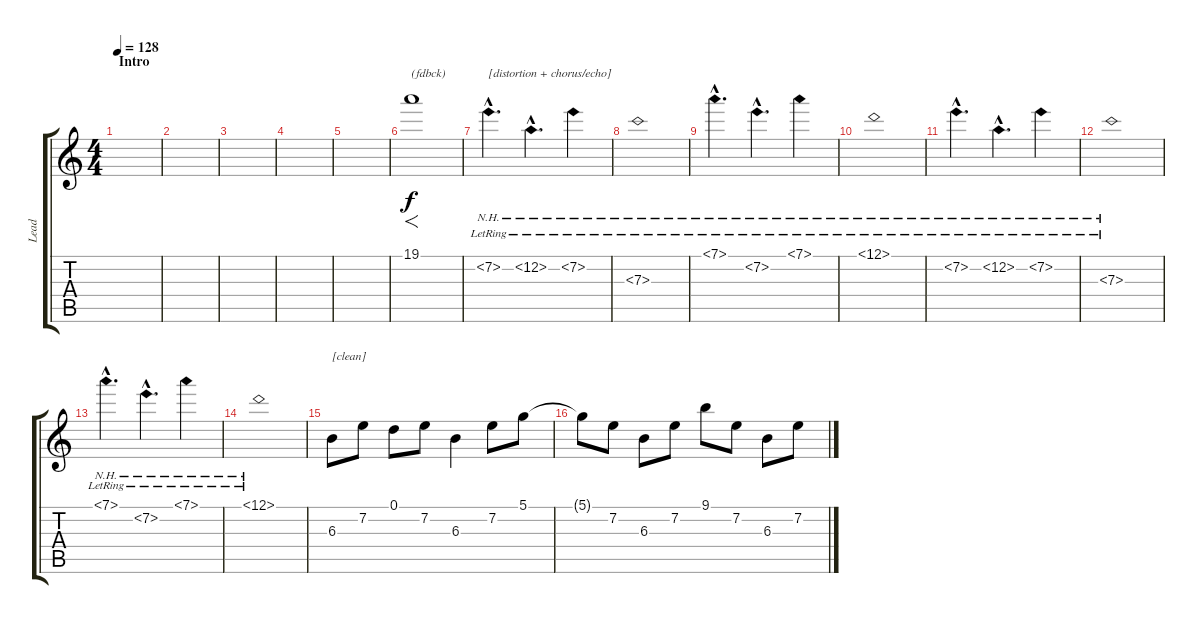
\track ("Lead" "Lead") {instrument distortionguitar}
\staff {score tabs}
\tuning (D4 A3 F3 C3 G2 C2) {hide}
\ts (4 4)
\section ("" "Intro")
\tempo 128
\clef g2
\ks c
|
|
|
|
|
19.1.1{f txt "(fdbck)" instrument distortionguitar} |
7.2{nh hac lr}.4{d txt "[distortion + chorus/echo]"} 12.2{nh hac lr}.4{d} 7.2{nh lr}.4 |
7.3{nh lr}.1 |
7.1{nh hac lr}.4{d} 7.2{nh hac lr}.4{d} 7.1{nh lr}.4 |
12.1{nh lr}.1 |
7.2{nh hac lr}.4{d} 12.2{nh hac lr}.4{d} 7.2{nh lr}.4 |
7.3{nh lr}.1 |
7.1{nh hac lr}.4{d} 7.2{nh hac lr}.4{d} 7.1{nh lr}.4 |
12.1{nh lr}.1 |
6.3.8{txt "[clean]" instrument electricguitarclean} 7.2.8 0.1.8 7.2.8 6.3.4 7.2.8 5.1.8 |
5.1{t}.8 7.2.8 6.3.8 7.2.8 9.1.8 7.2.8 6.3.8 7.2.8
